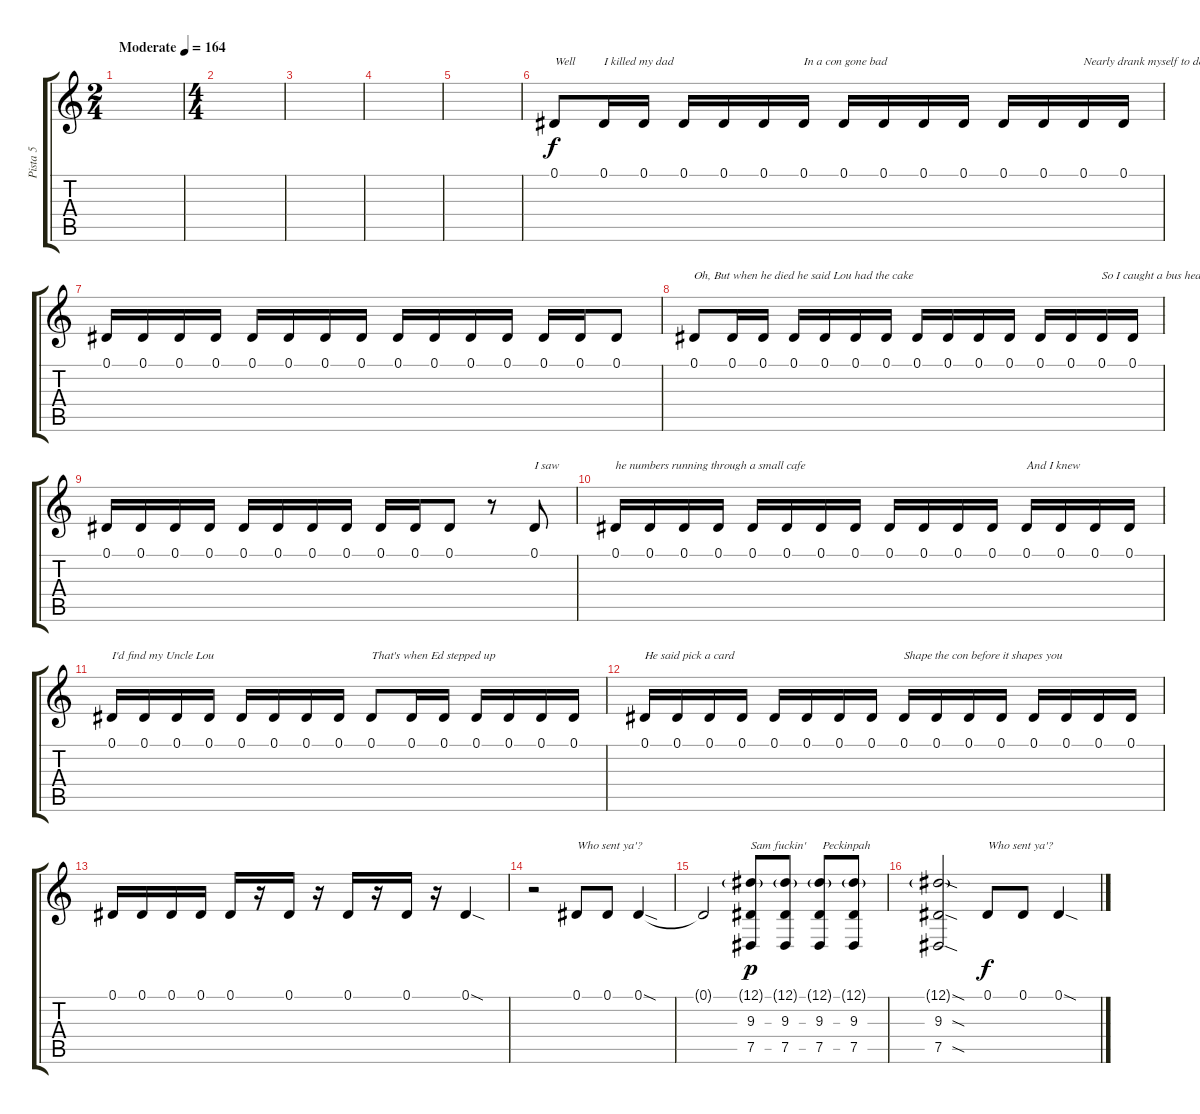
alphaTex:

\track ("Pista 5" "Pista 5") {instrument tenorsax}
\staff {score tabs}
\tuning (Eb4 Bb3 Gb3 Db3 Ab2 Db2) {hide}
\ts (2 4)
\tempo (164 "Moderate")
\clef g2
\ks c
|
\ts (4 4)
|
|
|
|
0.1.8{txt "Well"} 0.1.16{txt "I killed my dad"} 0.1.16 0.1.16 0.1.16 0.1.16 0.1.16{txt "In a con gone bad"} 0.1.16 0.1.16 0.1.16 0.1.16 0.1.16 0.1.16 0.1.16{txt "Nearly drank myself to death"} 0.1.16 |
0.1.16 0.1.16 0.1.16 0.1.16 0.1.16 0.1.16 0.1.16 0.1.16 0.1.16 0.1.16 0.1.16 0.1.16 0.1.16 0.1.16 0.1.8 |
0.1.8{txt "Oh, But when he died he said Lou had the cake"} 0.1.16 0.1.16 0.1.16 0.1.16 0.1.16 0.1.16 0.1.16 0.1.16 0.1.16 0.1.16 0.1.16 0.1.16 0.1.16{txt "So I caught a bus headin' west"} 0.1.16 |
0.1.16 0.1.16 0.1.16 0.1.16 0.1.16 0.1.16 0.1.16 0.1.16 0.1.16 0.1.16 0.1.8 r.8 0.1.8{txt "I saw"} |
0.1.16{txt "he numbers running through a small cafe"} 0.1.16 0.1.16 0.1.16 0.1.16 0.1.16 0.1.16 0.1.16 0.1.16 0.1.16 0.1.16 0.1.16 0.1.16{txt "And I knew "} 0.1.16 0.1.16 0.1.16 |
0.1.16{txt "I'd find my Uncle Lou"} 0.1.16 0.1.16 0.1.16 0.1.16 0.1.16 0.1.16 0.1.16 0.1.8{txt "That's when Ed stepped up"} 0.1.16 0.1.16 0.1.16 0.1.16 0.1.16 0.1.16 |
0.1.16{txt "He said pick a card"} 0.1.16 0.1.16 0.1.16 0.1.16 0.1.16 0.1.16 0.1.16 0.1.16{txt "Shape the con before it shapes you"} 0.1.16 0.1.16 0.1.16 0.1.16 0.1.16 0.1.16 0.1.16 |
0.1.16 0.1.16 0.1.16 0.1.16 0.1.16 r.16 0.1.16 r.16 0.1.16 r.16 0.1.16 r.16 0.1{sod}.4 |
r.2 0.1.8{txt "Who sent ya'?"} 0.1.8 0.1{sod}.4 |
0.1{t}.2 (12.1{g} 9.3 7.5).8{txt "Sam fuckin'" dy p} (12.1{g} 9.3 7.5).8 (12.1{g} 9.3 7.5).8{txt " Peckinpah"} (12.1{g} 9.3 7.5).8 |
(12.1{sod g} 9.3{sod} 7.5{sod}).2 0.1.8{txt "Who sent ya'?" dy f} 0.1.8 0.1{sod}.4
